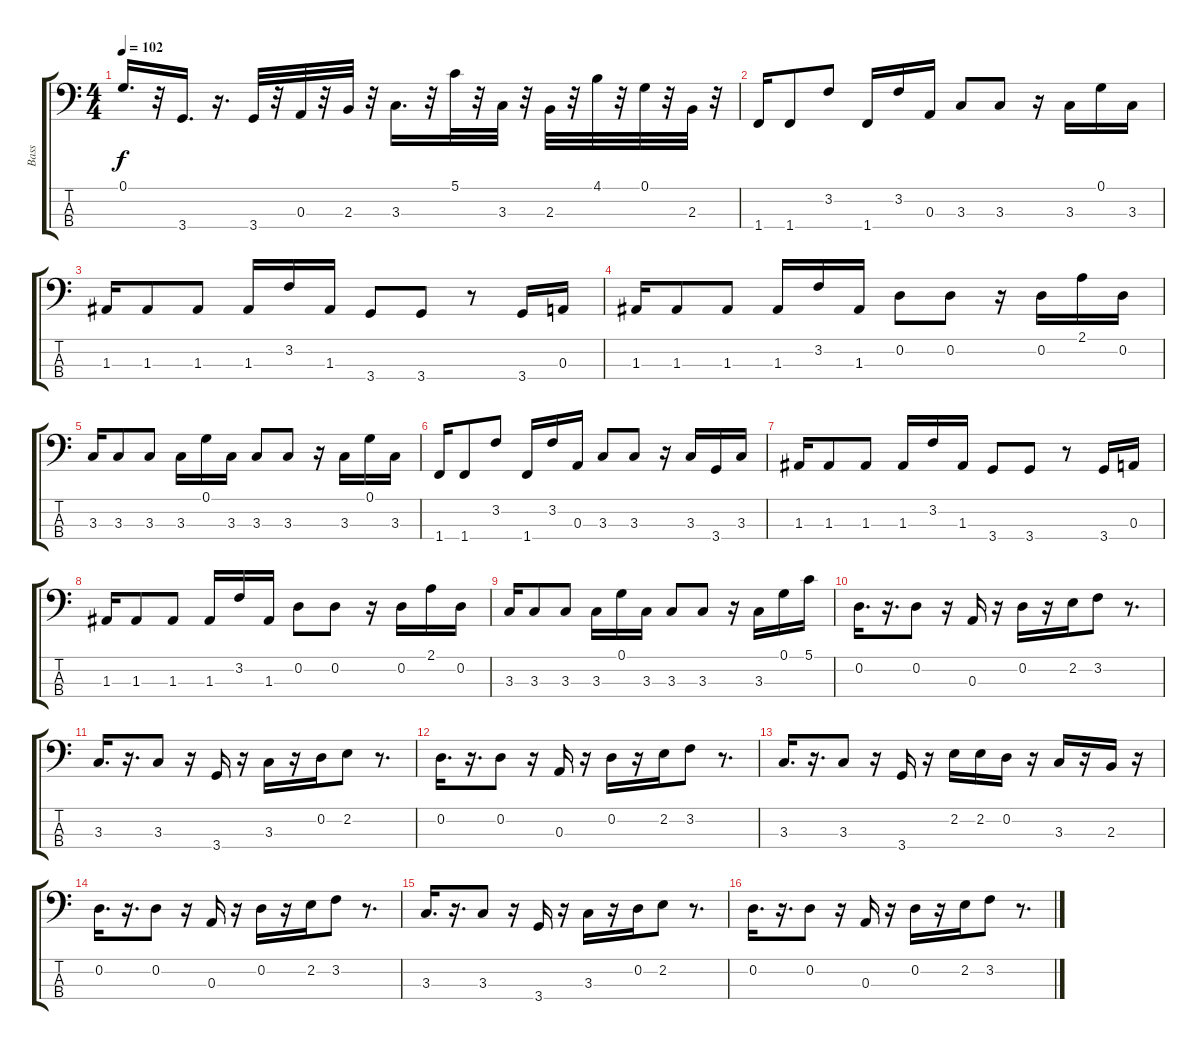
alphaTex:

\track ("Bass" "Bass") {instrument synthbass1}
\staff {score tabs}
\tuning (G2 D2 A1 E1) {hide}
\ts (4 4)
\tempo 102
\clef f4
\ks c
0.1.16{d dy f} r.32 3.4.16{d} r.16{d} 3.4.32 r.32 0.3.32 r.32 2.3.32 r.32 3.3.16{d} r.32 5.1.32 r.32 3.3.32 r.32 2.3.32 r.32 4.1.32 r.32 0.1.32 r.32 2.3.32 r.32 |
1.4.16 1.4.8 3.2.8 1.4.16 3.2.16 0.3.16 3.3.8 3.3.8 r.16 3.3.16 0.1.16 3.3.16 |
1.3.16 1.3.8 1.3.8 1.3.16 3.2.16 1.3.16 3.4.8 3.4.8 r.8 3.4.16 0.3.16 |
1.3.16 1.3.8 1.3.8 1.3.16 3.2.16 1.3.16 0.2.8 0.2.8 r.16 0.2.16 2.1.16 0.2.16 |
3.3.16 3.3.8 3.3.8 3.3.16 0.1.16 3.3.16 3.3.8 3.3.8 r.16 3.3.16 0.1.16 3.3.16 |
1.4.16 1.4.8 3.2.8 1.4.16 3.2.16 0.3.16 3.3.8 3.3.8 r.16 3.3.16 3.4.16 3.3.16 |
1.3.16 1.3.8 1.3.8 1.3.16 3.2.16 1.3.16 3.4.8 3.4.8 r.8 3.4.16 0.3.16 |
1.3.16 1.3.8 1.3.8 1.3.16 3.2.16 1.3.16 0.2.8 0.2.8 r.16 0.2.16 2.1.16 0.2.16 |
3.3.16 3.3.8 3.3.8 3.3.16 0.1.16 3.3.16 3.3.8 3.3.8 r.16 3.3.16 0.1.16 5.1.16 |
0.2.16{d} r.16{d} 0.2.8 r.16 0.3.16 r.16 0.2.16 r.16 2.2.16 3.2.8 r.8{d} |
3.3.16{d} r.16{d} 3.3.8 r.16 3.4.16 r.16 3.3.16 r.16 0.2.16 2.2.8 r.8{d} |
0.2.16{d} r.16{d} 0.2.8 r.16 0.3.16 r.16 0.2.16 r.16 2.2.16 3.2.8 r.8{d} |
3.3.16{d} r.16{d} 3.3.8 r.16 3.4.16 r.16 2.2.16 2.2.16 0.2.16 r.16 3.3.16 r.16 2.3.16 r.16 |
0.2.16{d} r.16{d} 0.2.8 r.16 0.3.16 r.16 0.2.16 r.16 2.2.16 3.2.8 r.8{d} |
3.3.16{d} r.16{d} 3.3.8 r.16 3.4.16 r.16 3.3.16 r.16 0.2.16 2.2.8 r.8{d} |
0.2.16{d} r.16{d} 0.2.8 r.16 0.3.16 r.16 0.2.16 r.16 2.2.16 3.2.8 r.8{d}
